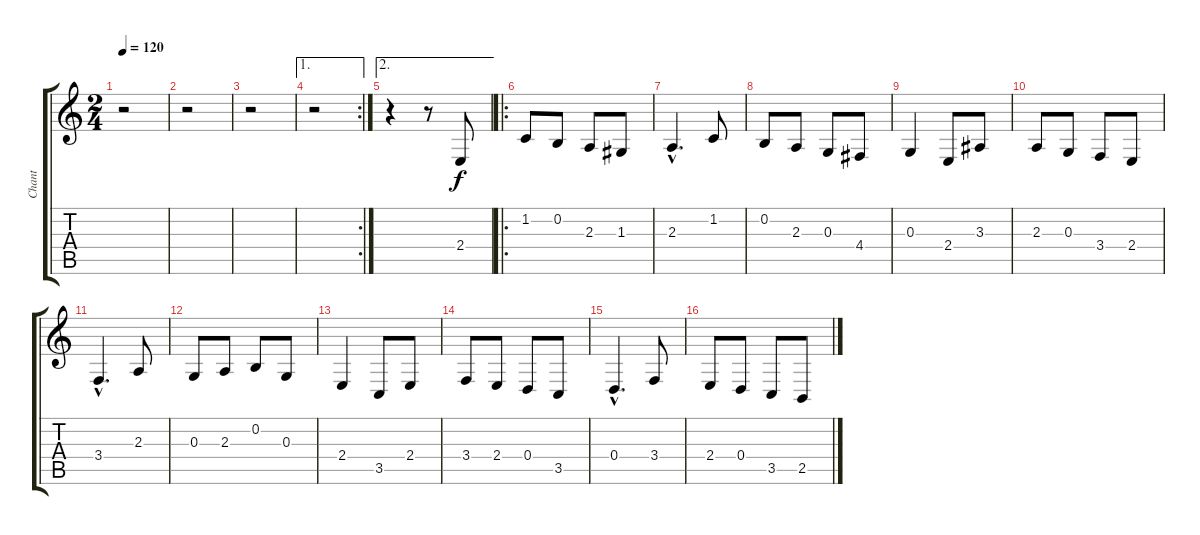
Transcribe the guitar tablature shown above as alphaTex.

\track ("Chant" "Chant") {instrument trombone}
\staff {score tabs}
\tuning (E4 B3 G3 D3 A2 E2) {hide}
\ts (2 4)
\tempo 120
\clef g2
\ks c
r.2{dy f instrument trombone} |
r.2 |
r.2 |
\ae 1
\rc 2
r.2 |
\ae 2
r.4 r.8 2.4.8 |
\ro
1.2.8 0.2.8 2.3.8 1.3.8 |
2.3{hac}.4{d} 1.2.8 |
0.2.8 2.3.8 0.3.8 4.4.8 |
0.3.4 2.4.8 3.3.8 |
2.3.8 0.3.8 3.4.8 2.4.8 |
3.4{hac}.4{d} 2.3.8 |
0.3.8 2.3.8 0.2.8 0.3.8 |
2.4.4 3.5.8 2.4.8 |
3.4.8 2.4.8 0.4.8 3.5.8 |
0.4{hac}.4{d} 3.4.8 |
2.4.8 0.4.8 3.5.8 2.5.8
